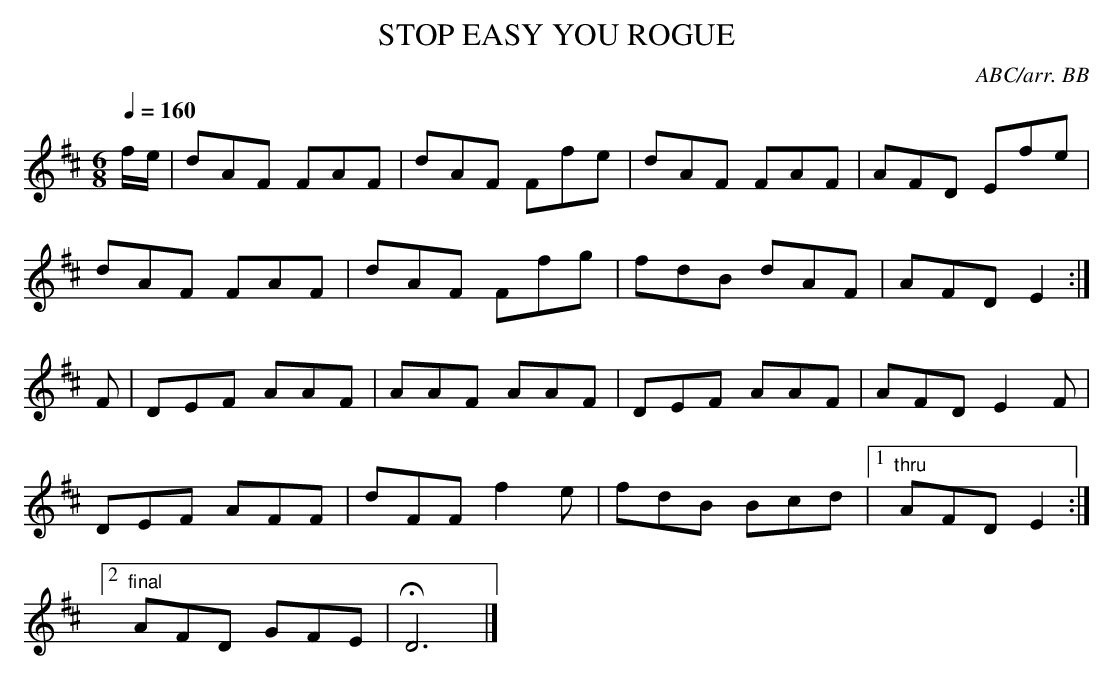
X:1
T:EASY YOU ROGUE, STOP
C:ABC/arr. BB
Stad Stad"(or, in Irish, "Stad Air A Rogaire Stad Stad")
which is close to CIAJ's title but not to the tune. Another
version of the title is "Stand Easy, You Rogue!" (< a line
in Shakespeare's "King Lear", when Kent in disguise confronts
Oswald).
L:1/8
M:6/8
Q:1/4=160
K:D
f/e/|dAF FAF|dAF Ffe|dAF FAF|AFD Efe|
dAF FAF|dAF Ffg|fdB dAF|AFD E2 :|
F|DEF AAF|AAF AAF|DEF AAF|AFD E2F|
DEF AFF|dFF f2e|fdB Bcd|1 "thru"AFD E2 :|
[2 "final" AFD GFE|HD6|]
